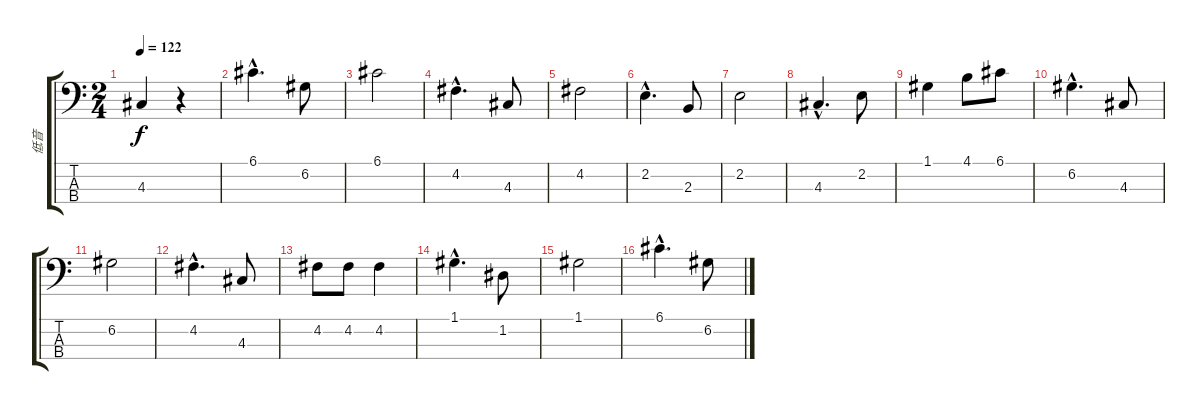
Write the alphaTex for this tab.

\track ("低音" "低音") {instrument electricbassfinger}
\staff {score tabs}
\tuning (G2 D2 A1 E1) {hide}
\ts (2 4)
\tempo 122
\clef f4
\ks c
4.3.4{dy f} r.4 |
6.1{hac}.4{d} 6.2.8 |
6.1.2 |
4.2{hac}.4{d} 4.3.8 |
4.2.2 |
2.2{hac}.4{d} 2.3.8 |
2.2.2 |
4.3{hac}.4{d} 2.2.8 |
1.1.4 4.1.8 6.1.8 |
6.2{hac}.4{d} 4.3.8 |
6.2.2 |
4.2{hac}.4{d} 4.3.8 |
4.2.8 4.2.8 4.2.4 |
1.1{hac}.4{d} 1.2.8 |
1.1.2 |
6.1{hac}.4{d} 6.2.8
